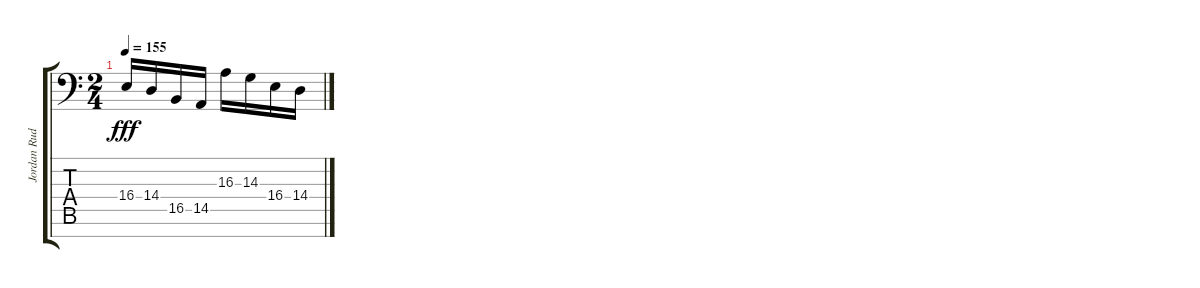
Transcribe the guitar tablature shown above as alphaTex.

\track ("Jordan Rudess lead (with tabulature)" "Jordan Rud") {instrument electricgrandpiano}
\staff {score tabs}
\tuning (D3 A2 F2 C2 G1 D1 A0) {hide}
\ts (2 4)
\tempo 155
\clef f4
\ks c
16.4.16{dy fff} 14.4.16 16.5.16 14.5.16 16.3.16 14.3.16 16.4.16 14.4.16
